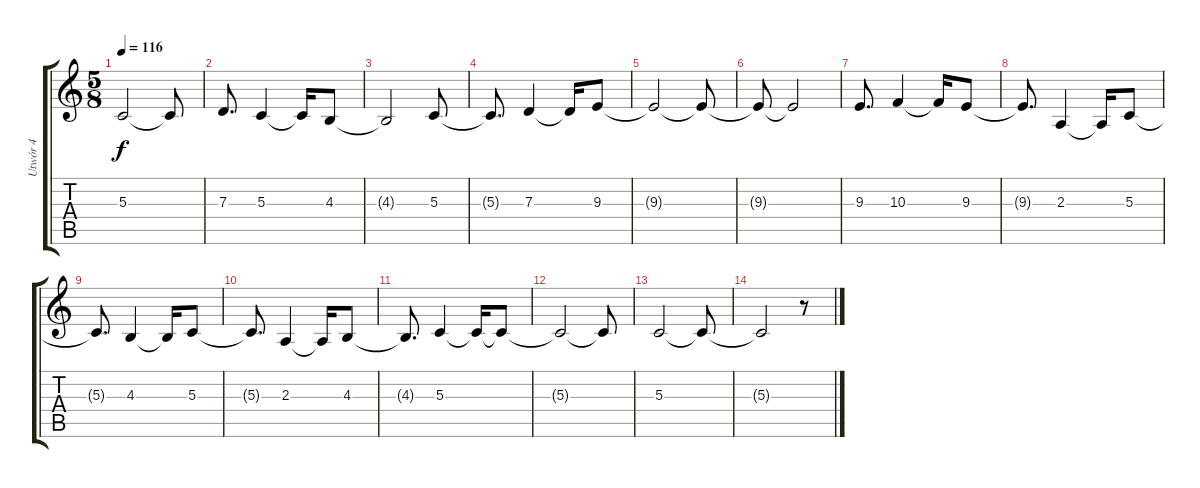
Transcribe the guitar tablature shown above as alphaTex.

\track ("Utwór 4" "Utwór 4") {instrument cello}
\staff {score tabs}
\tuning (E4 B3 G3 D3 A2 E2) {hide}
\ts (5 8)
\tempo 116
\clef g2
\ks c
5.3{t}.2{dy f} 5.3{t}.8 |
7.3.8{d} 5.3.4 5.3{t}.16 4.3.8 |
4.3{t}.2 5.3.8 |
5.3{t}.8{d} 7.3.4 7.3{t}.16 9.3.8 |
9.3{t}.2 9.3{t}.8 |
9.3{t}.8 9.3{t}.2 |
9.3.8{d} 10.3.4 10.3{t}.16 9.3.8 |
9.3{t}.8{d} 2.3.4 2.3{t}.16 5.3.8 |
5.3{t}.8{d} 4.3.4 4.3{t}.16 5.3.8 |
5.3{t}.8{d} 2.3.4 2.3{t}.16 4.3.8 |
4.3{t}.8{d} 5.3.4 5.3{t}.16 5.3{t}.8 |
5.3{t}.2 5.3{t}.8 |
5.3.2 5.3{t}.8 |
5.3{t}.2 r.8
